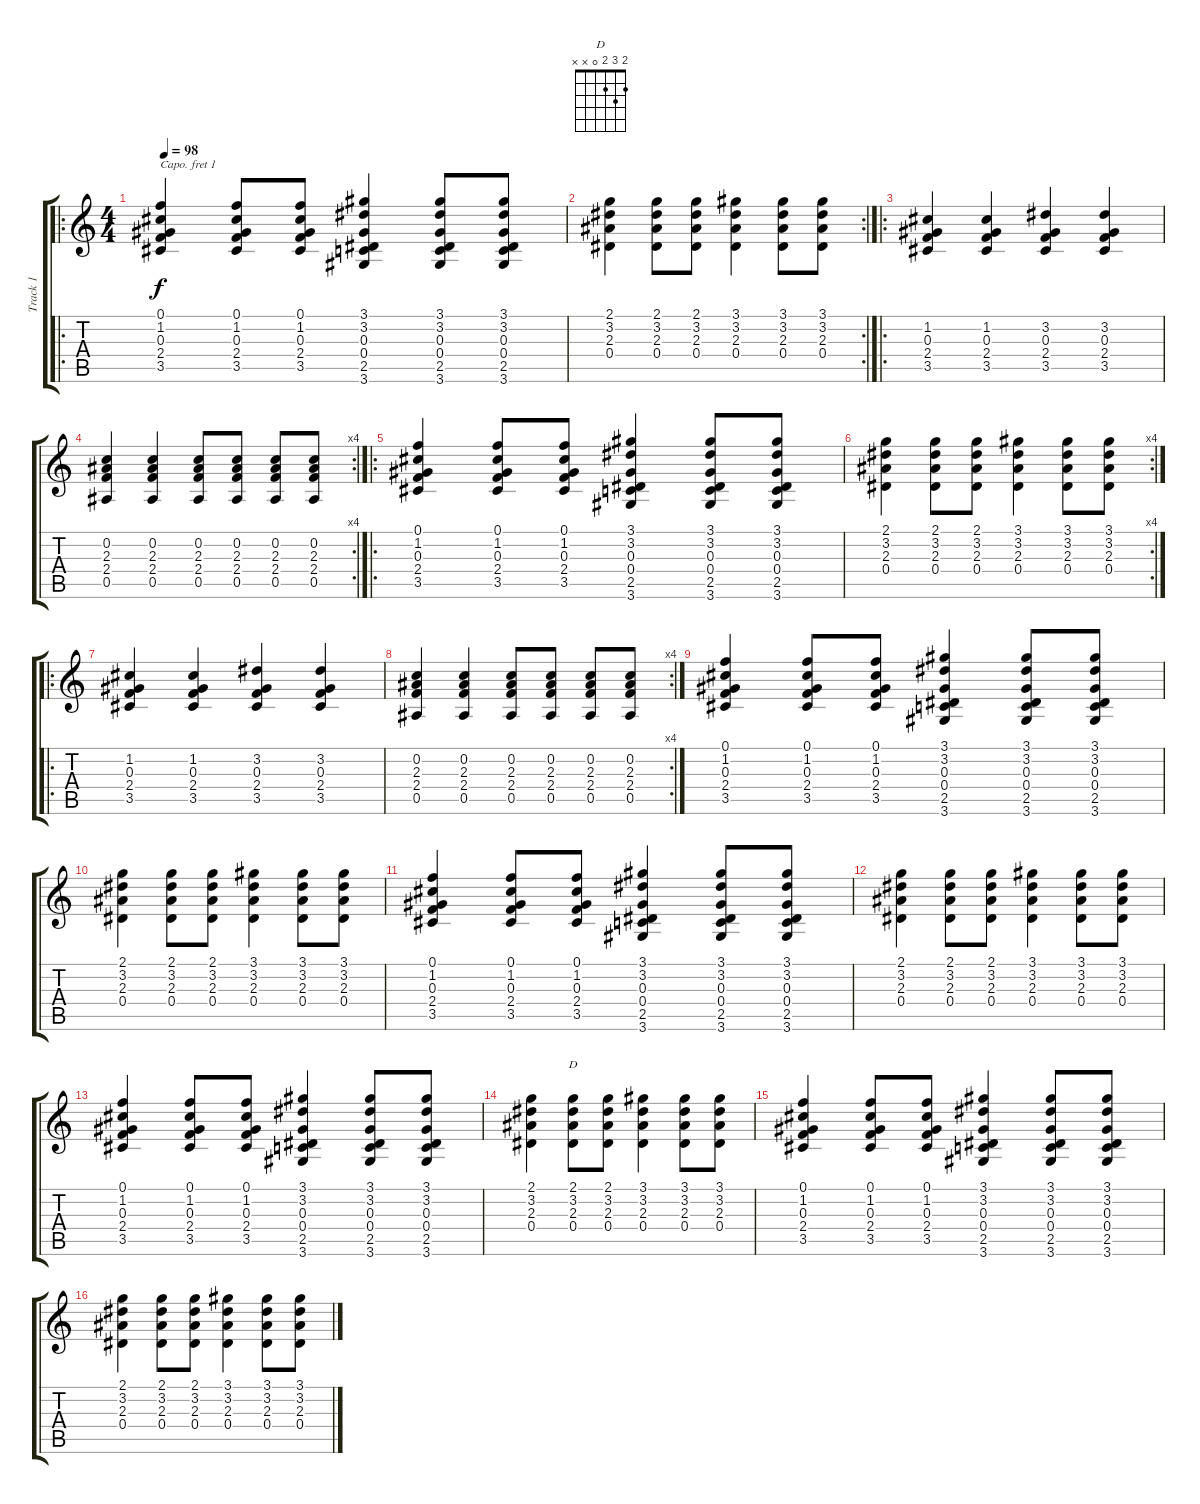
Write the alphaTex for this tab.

\track ("Track 1" "Track 1") {instrument acousticguitarsteel}
\staff {score tabs}
\capo 1
\tuning (E4 B3 G3 D3 A2 E2) {hide}
\chord ("D" 2 3 2 0 x x)
\ro
\ts (4 4)
\tempo 98
\clef g2
\ks c
(0.1 1.2 0.3 2.4 3.5).4{dy f instrument acousticguitarsteel} (0.1 1.2 0.3 2.4 3.5).8 (0.1 1.2 0.3 2.4 3.5).8 (3.1 3.2 0.3 0.4 2.5 3.6).4 (3.1 3.2 0.3 0.4 2.5 3.6).8 (3.1 3.2 0.3 0.4 2.5 3.6).8 |
\rc 2
(2.1 3.2 2.3 0.4).4 (2.1 3.2 2.3 0.4).8 (2.1 3.2 2.3 0.4).8 (3.1 3.2 2.3 0.4).4 (3.1 3.2 2.3 0.4).8 (3.1 3.2 2.3 0.4).8 |
\ro
(1.2 0.3 2.4 3.5).4 (1.2 0.3 2.4 3.5).4 (3.2 0.3 2.4 3.5).4 (3.2 0.3 2.4 3.5).4 |
\rc 4
(0.2 2.3 2.4 0.5).4 (0.2 2.3 2.4 0.5).4 (0.2 2.3 2.4 0.5).8 (0.2 2.3 2.4 0.5).8 (0.2 2.3 2.4 0.5).8 (0.2 2.3 2.4 0.5).8 |
\ro
(0.1 1.2 0.3 2.4 3.5).4 (0.1 1.2 0.3 2.4 3.5).8 (0.1 1.2 0.3 2.4 3.5).8 (3.1 3.2 0.3 0.4 2.5 3.6).4 (3.1 3.2 0.3 0.4 2.5 3.6).8 (3.1 3.2 0.3 0.4 2.5 3.6).8 |
\rc 4
(2.1 3.2 2.3 0.4).4 (2.1 3.2 2.3 0.4).8 (2.1 3.2 2.3 0.4).8 (3.1 3.2 2.3 0.4).4 (3.1 3.2 2.3 0.4).8 (3.1 3.2 2.3 0.4).8 |
\ro
(1.2 0.3 2.4 3.5).4 (1.2 0.3 2.4 3.5).4 (3.2 0.3 2.4 3.5).4 (3.2 0.3 2.4 3.5).4 |
\rc 4
(0.2 2.3 2.4 0.5).4 (0.2 2.3 2.4 0.5).4 (0.2 2.3 2.4 0.5).8 (0.2 2.3 2.4 0.5).8 (0.2 2.3 2.4 0.5).8 (0.2 2.3 2.4 0.5).8 |
(0.1 1.2 0.3 2.4 3.5).4 (0.1 1.2 0.3 2.4 3.5).8 (0.1 1.2 0.3 2.4 3.5).8 (3.1 3.2 0.3 0.4 2.5 3.6).4 (3.1 3.2 0.3 0.4 2.5 3.6).8 (3.1 3.2 0.3 0.4 2.5 3.6).8 |
(2.1 3.2 2.3 0.4).4 (2.1 3.2 2.3 0.4).8 (2.1 3.2 2.3 0.4).8 (3.1 3.2 2.3 0.4).4 (3.1 3.2 2.3 0.4).8 (3.1 3.2 2.3 0.4).8 |
(0.1 1.2 0.3 2.4 3.5).4 (0.1 1.2 0.3 2.4 3.5).8 (0.1 1.2 0.3 2.4 3.5).8 (3.1 3.2 0.3 0.4 2.5 3.6).4 (3.1 3.2 0.3 0.4 2.5 3.6).8 (3.1 3.2 0.3 0.4 2.5 3.6).8 |
(2.1 3.2 2.3 0.4).4 (2.1 3.2 2.3 0.4).8 (2.1 3.2 2.3 0.4).8 (3.1 3.2 2.3 0.4).4 (3.1 3.2 2.3 0.4).8 (3.1 3.2 2.3 0.4).8 |
(0.1 1.2 0.3 2.4 3.5).4 (0.1 1.2 0.3 2.4 3.5).8 (0.1 1.2 0.3 2.4 3.5).8 (3.1 3.2 0.3 0.4 2.5 3.6).4 (3.1 3.2 0.3 0.4 2.5 3.6).8 (3.1 3.2 0.3 0.4 2.5 3.6).8 |
(2.1 3.2 2.3 0.4).4 (2.1 3.2 2.3 0.4).8{ch "D"} (2.1 3.2 2.3 0.4).8 (3.1 3.2 2.3 0.4).4 (3.1 3.2 2.3 0.4).8 (3.1 3.2 2.3 0.4).8 |
(0.1 1.2 0.3 2.4 3.5).4 (0.1 1.2 0.3 2.4 3.5).8 (0.1 1.2 0.3 2.4 3.5).8 (3.1 3.2 0.3 0.4 2.5 3.6).4 (3.1 3.2 0.3 0.4 2.5 3.6).8 (3.1 3.2 0.3 0.4 2.5 3.6).8 |
(2.1 3.2 2.3 0.4).4 (2.1 3.2 2.3 0.4).8 (2.1 3.2 2.3 0.4).8 (3.1 3.2 2.3 0.4).4 (3.1 3.2 2.3 0.4).8 (3.1 3.2 2.3 0.4).8
